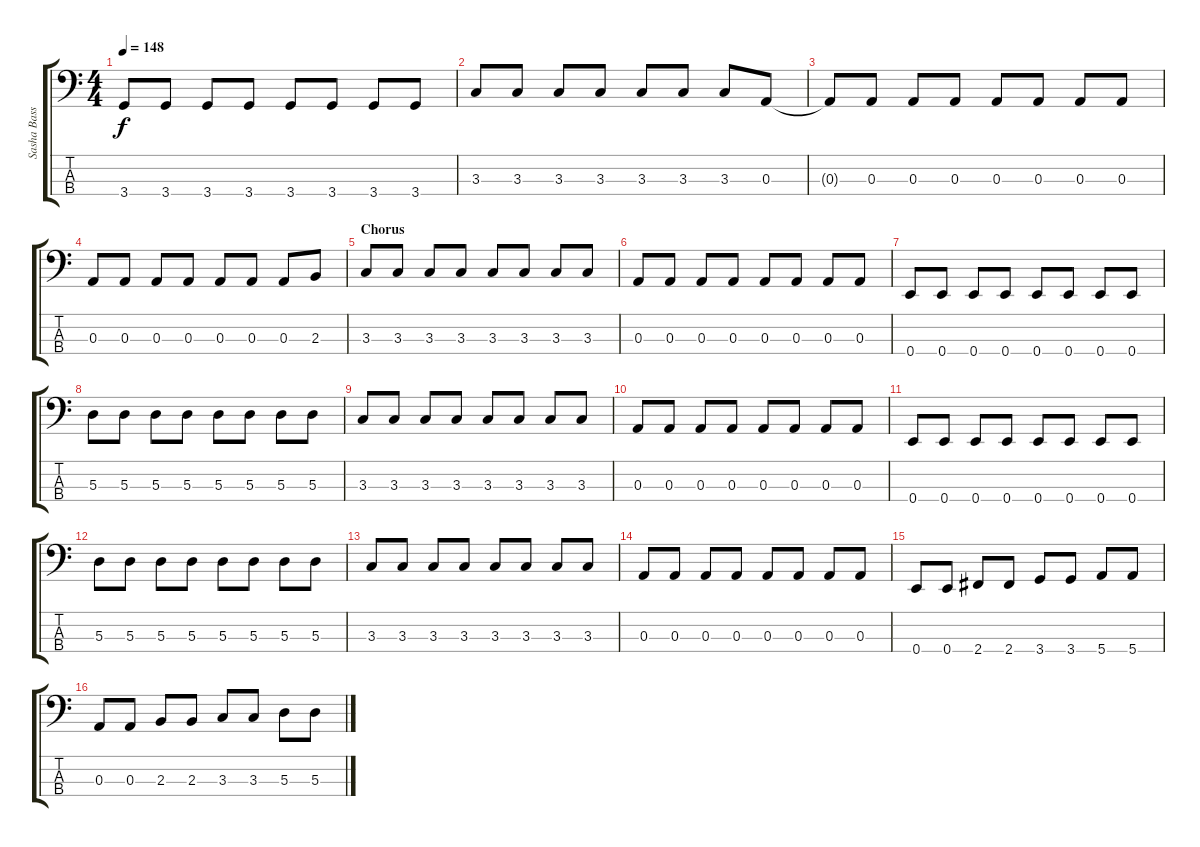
\track ("Sasha Bass" "Sasha Bass") {instrument electricbasspick}
\staff {score tabs}
\tuning (G2 D2 A1 E1) {hide}
\ts (4 4)
\tempo 148
\clef f4
\ks c
3.4.8{dy f} 3.4.8 3.4.8 3.4.8 3.4.8 3.4.8 3.4.8 3.4.8 |
3.3.8 3.3.8 3.3.8 3.3.8 3.3.8 3.3.8 3.3.8 0.3.8 |
0.3{t}.8 0.3.8 0.3.8 0.3.8 0.3.8 0.3.8 0.3.8 0.3.8 |
0.3.8 0.3.8 0.3.8 0.3.8 0.3.8 0.3.8 0.3.8 2.3.8 |
\section ("" "Chorus")
3.3.8 3.3.8 3.3.8 3.3.8 3.3.8 3.3.8 3.3.8 3.3.8 |
0.3.8 0.3.8 0.3.8 0.3.8 0.3.8 0.3.8 0.3.8 0.3.8 |
0.4.8 0.4.8 0.4.8 0.4.8 0.4.8 0.4.8 0.4.8 0.4.8 |
5.3.8 5.3.8 5.3.8 5.3.8 5.3.8 5.3.8 5.3.8 5.3.8 |
3.3.8 3.3.8 3.3.8 3.3.8 3.3.8 3.3.8 3.3.8 3.3.8 |
0.3.8 0.3.8 0.3.8 0.3.8 0.3.8 0.3.8 0.3.8 0.3.8 |
0.4.8 0.4.8 0.4.8 0.4.8 0.4.8 0.4.8 0.4.8 0.4.8 |
5.3.8 5.3.8 5.3.8 5.3.8 5.3.8 5.3.8 5.3.8 5.3.8 |
3.3.8 3.3.8 3.3.8 3.3.8 3.3.8 3.3.8 3.3.8 3.3.8 |
0.3.8 0.3.8 0.3.8 0.3.8 0.3.8 0.3.8 0.3.8 0.3.8 |
0.4.8 0.4.8 2.4.8 2.4.8 3.4.8 3.4.8 5.4.8 5.4.8 |
0.3.8 0.3.8 2.3.8 2.3.8 3.3.8 3.3.8 5.3.8 5.3.8
